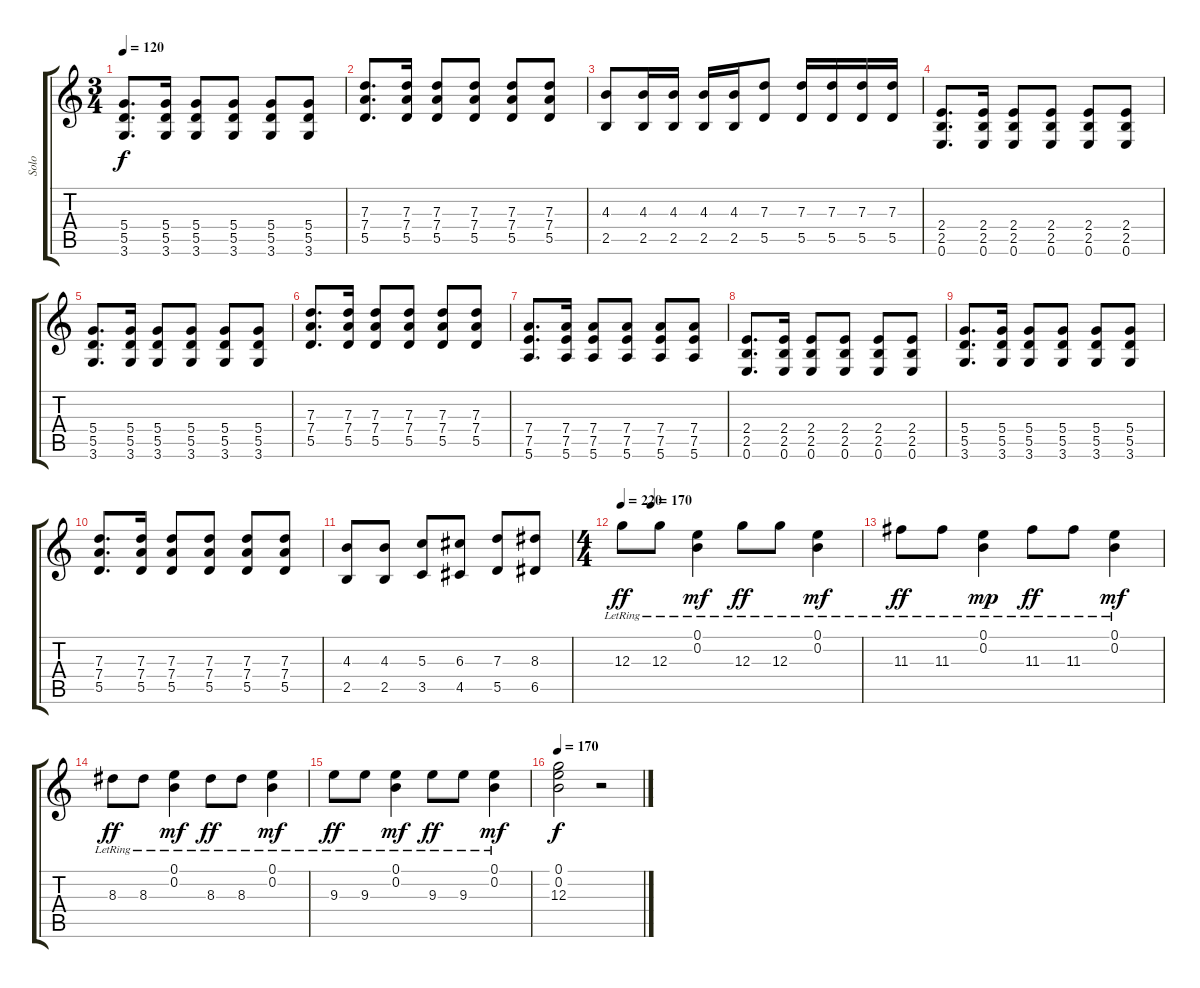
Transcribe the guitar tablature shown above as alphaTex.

\track ("Solo" "Solo") {instrument acousticguitarsteel}
\staff {score tabs}
\tuning (E4 B3 G3 D3 A2 E2) {hide}
\ts (3 4)
\tempo 120
\clef g2
\ks c
(5.4 5.5 3.6).8{d dy f} (5.4 5.5 3.6).16 (5.4 5.5 3.6).8 (5.4 5.5 3.6).8 (5.4 5.5 3.6).8 (5.4 5.5 3.6).8 |
(7.3 7.4 5.5).8{d} (7.3 7.4 5.5).16 (7.3 7.4 5.5).8 (7.3 7.4 5.5).8 (7.3 7.4 5.5).8 (7.3 7.4 5.5).8 |
(4.3 2.5).8 (4.3 2.5).16 (4.3 2.5).16 (4.3 2.5).16 (4.3 2.5).16 (7.3 5.5).8 (7.3 5.5).16 (7.3 5.5).16 (7.3 5.5).16 (7.3 5.5).16 |
(2.4 2.5 0.6).8{d} (2.4 2.5 0.6).16 (2.4 2.5 0.6).8 (2.4 2.5 0.6).8 (2.4 2.5 0.6).8 (2.4 2.5 0.6).8 |
(5.4 5.5 3.6).8{d} (5.4 5.5 3.6).16 (5.4 5.5 3.6).8 (5.4 5.5 3.6).8 (5.4 5.5 3.6).8 (5.4 5.5 3.6).8 |
(7.3 7.4 5.5).8{d} (7.3 7.4 5.5).16 (7.3 7.4 5.5).8 (7.3 7.4 5.5).8 (7.3 7.4 5.5).8 (7.3 7.4 5.5).8 |
(7.4 7.5 5.6).8{d} (7.4 7.5 5.6).16 (7.4 7.5 5.6).8 (7.4 7.5 5.6).8 (7.4 7.5 5.6).8 (7.4 7.5 5.6).8 |
(2.4 2.5 0.6).8{d} (2.4 2.5 0.6).16 (2.4 2.5 0.6).8 (2.4 2.5 0.6).8 (2.4 2.5 0.6).8 (2.4 2.5 0.6).8 |
(5.4 5.5 3.6).8{d} (5.4 5.5 3.6).16 (5.4 5.5 3.6).8 (5.4 5.5 3.6).8 (5.4 5.5 3.6).8 (5.4 5.5 3.6).8 |
(7.3 7.4 5.5).8{d} (7.3 7.4 5.5).16 (7.3 7.4 5.5).8 (7.3 7.4 5.5).8 (7.3 7.4 5.5).8 (7.3 7.4 5.5).8 |
(4.3 2.5).8 (4.3 2.5).8 (5.3 3.5).8 (6.3 4.5).8 (7.3 5.5).8 (8.3 6.5).8 |
\ts (4 4)
\tempo 220
\tempo (170 0.125)
12.3{lr}.8{dy ff volume 12 instrument electricguitarclean} 12.3{lr}.8 (0.1{lr} 0.2{lr}).4{dy mf} 12.3{lr}.8{dy ff} 12.3{lr}.8 (0.1{lr} 0.2{lr}).4{dy mf} |
11.3{lr}.8{dy ff} 11.3{lr}.8 (0.1{lr} 0.2{lr}).4{dy mp} 11.3{lr}.8{dy ff} 11.3{lr}.8 (0.1{lr} 0.2{lr}).4{dy mf} |
8.3{lr}.8{dy ff} 8.3{lr}.8 (0.1{lr} 0.2{lr}).4{dy mf} 8.3{lr}.8{dy ff} 8.3{lr}.8 (0.1{lr} 0.2{lr}).4{dy mf} |
9.3{lr}.8{dy ff} 9.3{lr}.8 (0.1{lr} 0.2{lr}).4{dy mf} 9.3{lr}.8{dy ff} 9.3{lr}.8 (0.1{lr} 0.2{lr}).4{dy mf} |
\tempo 170
(0.1 0.2 12.3).2{dy f} r.2
